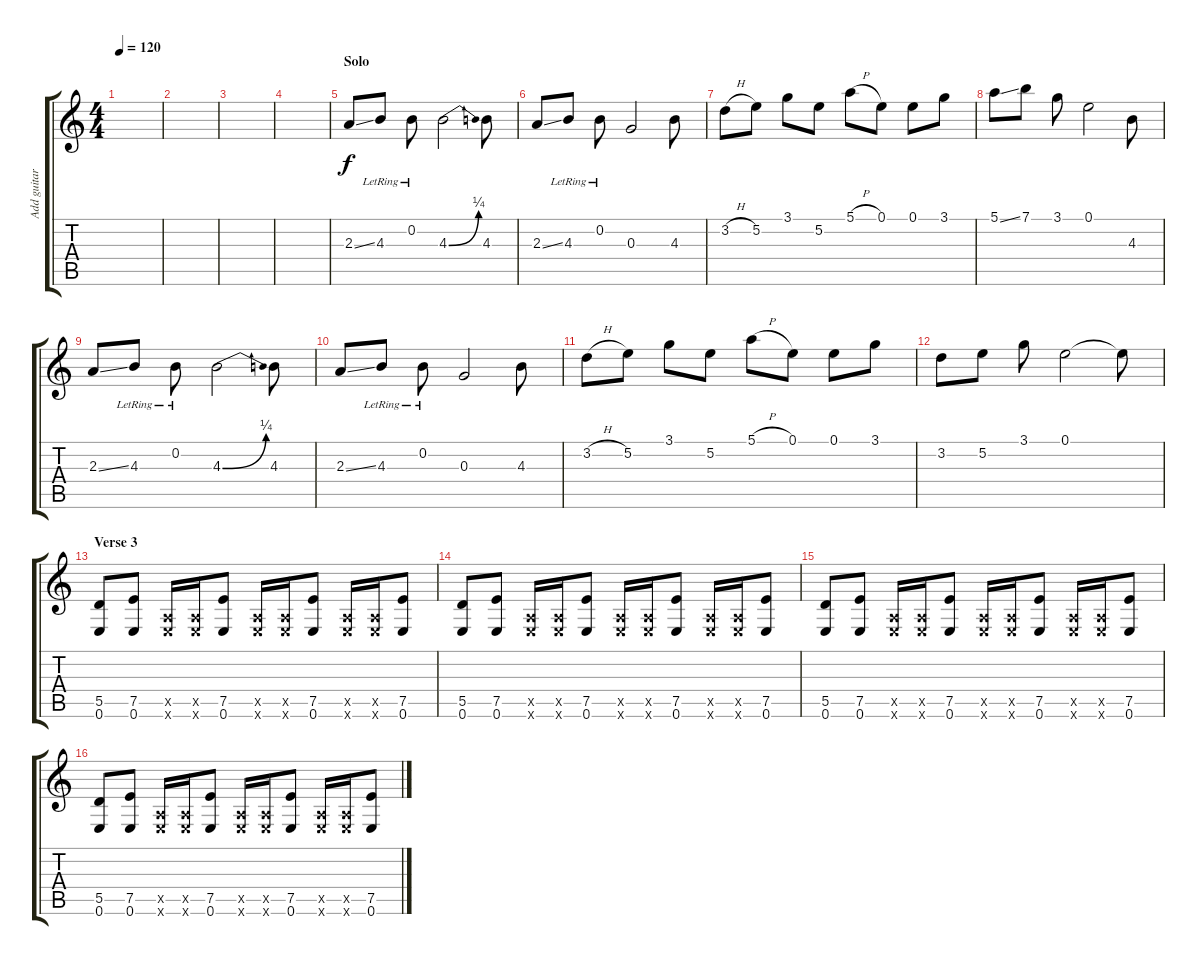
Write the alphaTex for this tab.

\track ("Add guitar" "Add guitar") {instrument overdrivenguitar}
\staff {score tabs}
\tuning (E4 B3 G3 D3 A2 E2) {hide}
\ts (4 4)
\tempo 120
\clef g2
\ks c
|
|
|
|
\section ("" "Solo")
2.3{ss}.8{volume 15} 4.3{lr}.8 0.2{lr}.8 4.3{be (bend 0 0 60 1)}.2 4.3.8 |
2.3{ss}.8 4.3{lr}.8 0.2{lr}.8 0.3.2 4.3.8 |
3.2{h}.8 5.2.8 3.1.8 5.2.8 5.1{h}.8 0.1.8 0.1.8 3.1.8 |
5.1{ss}.8 7.1.8 3.1.8 0.1.2 4.3.8 |
2.3{ss}.8 4.3{lr}.8 0.2{lr}.8 4.3{be (bend 0 0 60 1)}.2 4.3.8 |
2.3{ss}.8 4.3{lr}.8 0.2{lr}.8 0.3.2 4.3.8 |
3.2{h}.8 5.2.8 3.1.8 5.2.8 5.1{h}.8 0.1.8 0.1.8 3.1.8 |
3.2.8 5.2.8 3.1.8 0.1.2 0.1{t}.8 |
\section ("" "Verse 3")
(5.5 0.6).8{volume 12} (7.5 0.6).8 (0.5{x} 0.6{x}).16 (0.5{x} 0.6{x}).16 (7.5 0.6).8 (0.5{x} 0.6{x}).16 (0.5{x} 0.6{x}).16 (7.5 0.6).8 (0.5{x} 0.6{x}).16 (0.5{x} 0.6{x}).16 (7.5 0.6).8 |
(5.5 0.6).8 (7.5 0.6).8 (0.5{x} 0.6{x}).16 (0.5{x} 0.6{x}).16 (7.5 0.6).8 (0.5{x} 0.6{x}).16 (0.5{x} 0.6{x}).16 (7.5 0.6).8 (0.5{x} 0.6{x}).16 (0.5{x} 0.6{x}).16 (7.5 0.6).8 |
(5.5 0.6).8 (7.5 0.6).8 (0.5{x} 0.6{x}).16 (0.5{x} 0.6{x}).16 (7.5 0.6).8 (0.5{x} 0.6{x}).16 (0.5{x} 0.6{x}).16 (7.5 0.6).8 (0.5{x} 0.6{x}).16 (0.5{x} 0.6{x}).16 (7.5 0.6).8 |
(5.5 0.6).8 (7.5 0.6).8 (0.5{x} 0.6{x}).16 (0.5{x} 0.6{x}).16 (7.5 0.6).8 (0.5{x} 0.6{x}).16 (0.5{x} 0.6{x}).16 (7.5 0.6).8 (0.5{x} 0.6{x}).16 (0.5{x} 0.6{x}).16 (7.5 0.6).8
